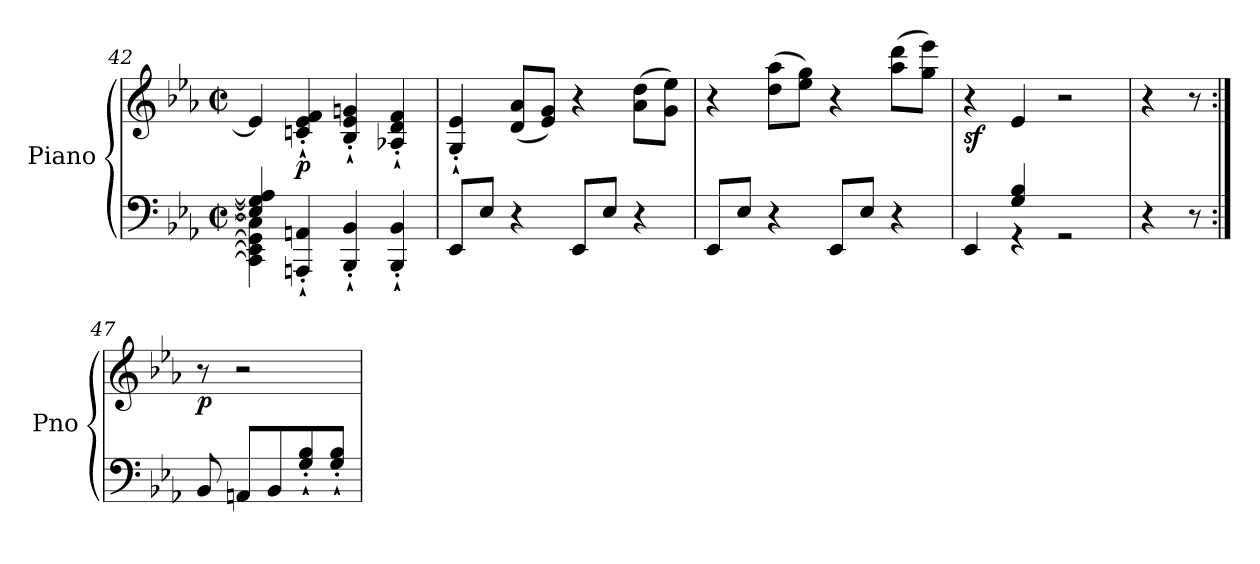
**kern	**kern	**dynam
*part1	*part1	*part1
*staff2	*staff1	*staff1/2
*I"Piano	*	*
*I'Pno	*	*
*clefF4	*clefG2	*
*k[b-e-a-]	*k[b-e-a-]	*
*E-:	*E-:	*
*M2/2	*M2/2	*
*met(c|)	*met(c|)	*
=42	=42	=42
*^	*	*
4E-/] 4G-/] 4A/]	4CC-\] 4EE-\] 4GG-\] 4C-\]	4e-/]	.
!	!	!	!LO:DY:b
2.ryy	4AAAn/`' 4AAn/`'	4cn/`' 4e-/`' 4f/`'	p
.	4BBB-/`' 4BB-/`'	4B-/`' 4e-/`' 4gn/`'	.
.	4BBB-/`' 4BB-/`'	4A-X/`' 4d/`' 4f/`'	.
*v	*v	*	*
=43	=43	=43
8EE-/L	4G/`' 4e-/`'	.
8E-/J	.	.
4r	(8d/ 8a-/L	.
.	8e-/ 8g/J)	.
8EE-/L	4r	.
8E-/J	.	.
4r	(8a-\ 8dd\L	.
.	8g\ 8ee-\J)	.
=44	=44	=44
8EE-/L	4r	.
8E-/J	.	.
4r	(8dd\ 8aa-\L	.
.	8ee-\ 8gg\J)	.
8EE-/L	4r	.
8E-/J	.	.
4r	(8aa-\ 8ddd\L	.
.	8gg\ 8eee-\J)	.
=45	=45	=45
*^	*	*
!	!	!	!LO:DY:b
4ryy	4EE-/	4r	sf
4G/ 4B-/	4rGG	4e-/	.
2ryy	2rGG	2r	.
*v	*v	*	*
=46	=46	=46
4r	4r	.
8r	8r	.
!!LO:PB:g=z
=47:|!	=47:|!	=47:|!
!	!	!LO:DY:b
8BB-/	8r	p
8AAn/L	2r	.
8BB-/	.	.
8G/`' 8B-/`'	.	.
8G/`' 8B-/`'J	.	.
=	=	=
*-	*-	*-
